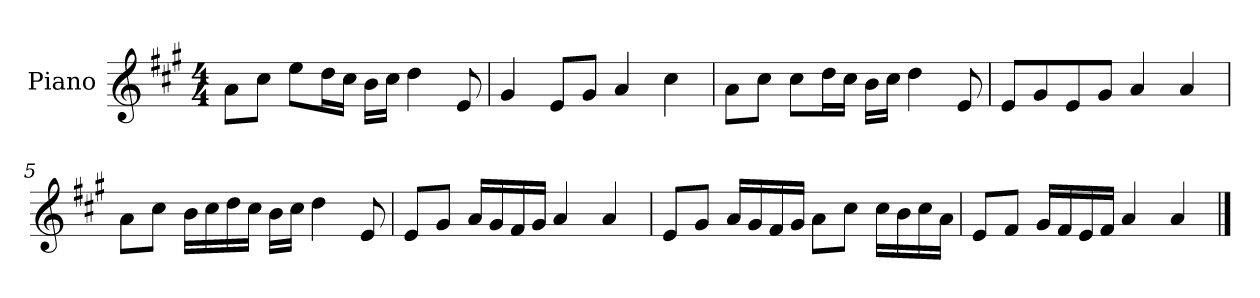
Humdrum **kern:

**kern
*part1
*staff1
*I"Piano
*I'P-no
*clefG2
*k[f#c#g#]
*M4/4
*MM90
=1
8a\L
8cc#\J
8ee\L
16dd\L
16cc#\JJ
16b\LL
16cc#\JJ
4dd\
8e/
=2
4g#/
8e/L
8g#/J
4a/
4cc#\
=3
8a\L
8cc#\J
8cc#\L
16dd\L
16cc#\JJ
16b\LL
16cc#\JJ
4dd\
8e/
=4
8e/L
8g#/
8e/
8g#/J
4a/
4a/
!!LO:LB:g=z
=5
8a\L
8cc#\J
16b\LL
16cc#\
16dd\
16cc#\JJ
16b\LL
16cc#\JJ
4dd\
8e/
=6
8e/L
8g#/J
16a/LL
16g#/
16f#/
16g#/JJ
4a/
4a/
=7
8e/L
8g#/J
16a/LL
16g#/
16f#/
16g#/JJ
8a\L
8cc#\J
16cc#\LL
16b\
16cc#\
16a\JJ
=8
8e/L
8f#/J
16g#/LL
16f#/
16e/
16f#/JJ
4a/
4a/
==
*-
